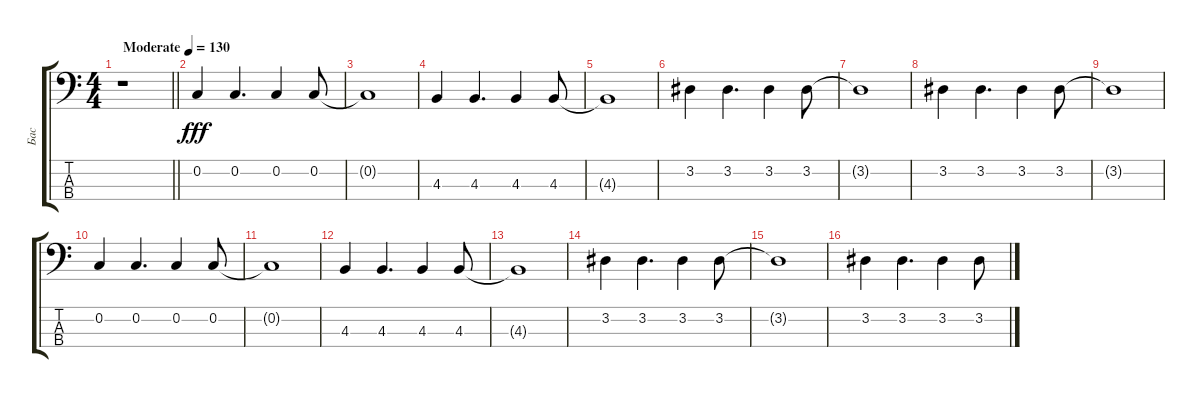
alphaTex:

\track ("Бас" "Бас") {instrument electricbasspick}
\staff {score tabs}
\tuning (F2 C2 G1 C1) {hide}
\ts (4 4)
\tempo (130 "Moderate")
\clef f4
\barLineRight lightlight
\ks c
r.1{dy fff instrument electricbasspick} |
\section ("" " ")
0.2.4 0.2.4{d} 0.2.4 0.2.8 |
0.2{t}.1 |
4.3.4 4.3.4{d} 4.3.4 4.3.8 |
4.3{t}.1 |
3.2.4 3.2.4{d} 3.2.4 3.2.8 |
3.2{t}.1 |
3.2.4 3.2.4{d} 3.2.4 3.2.8 |
3.2{t}.1 |
0.2.4 0.2.4{d} 0.2.4 0.2.8 |
0.2{t}.1 |
4.3.4 4.3.4{d} 4.3.4 4.3.8 |
4.3{t}.1 |
3.2.4 3.2.4{d} 3.2.4 3.2.8 |
3.2{t}.1 |
3.2.4 3.2.4{d} 3.2.4 3.2.8
